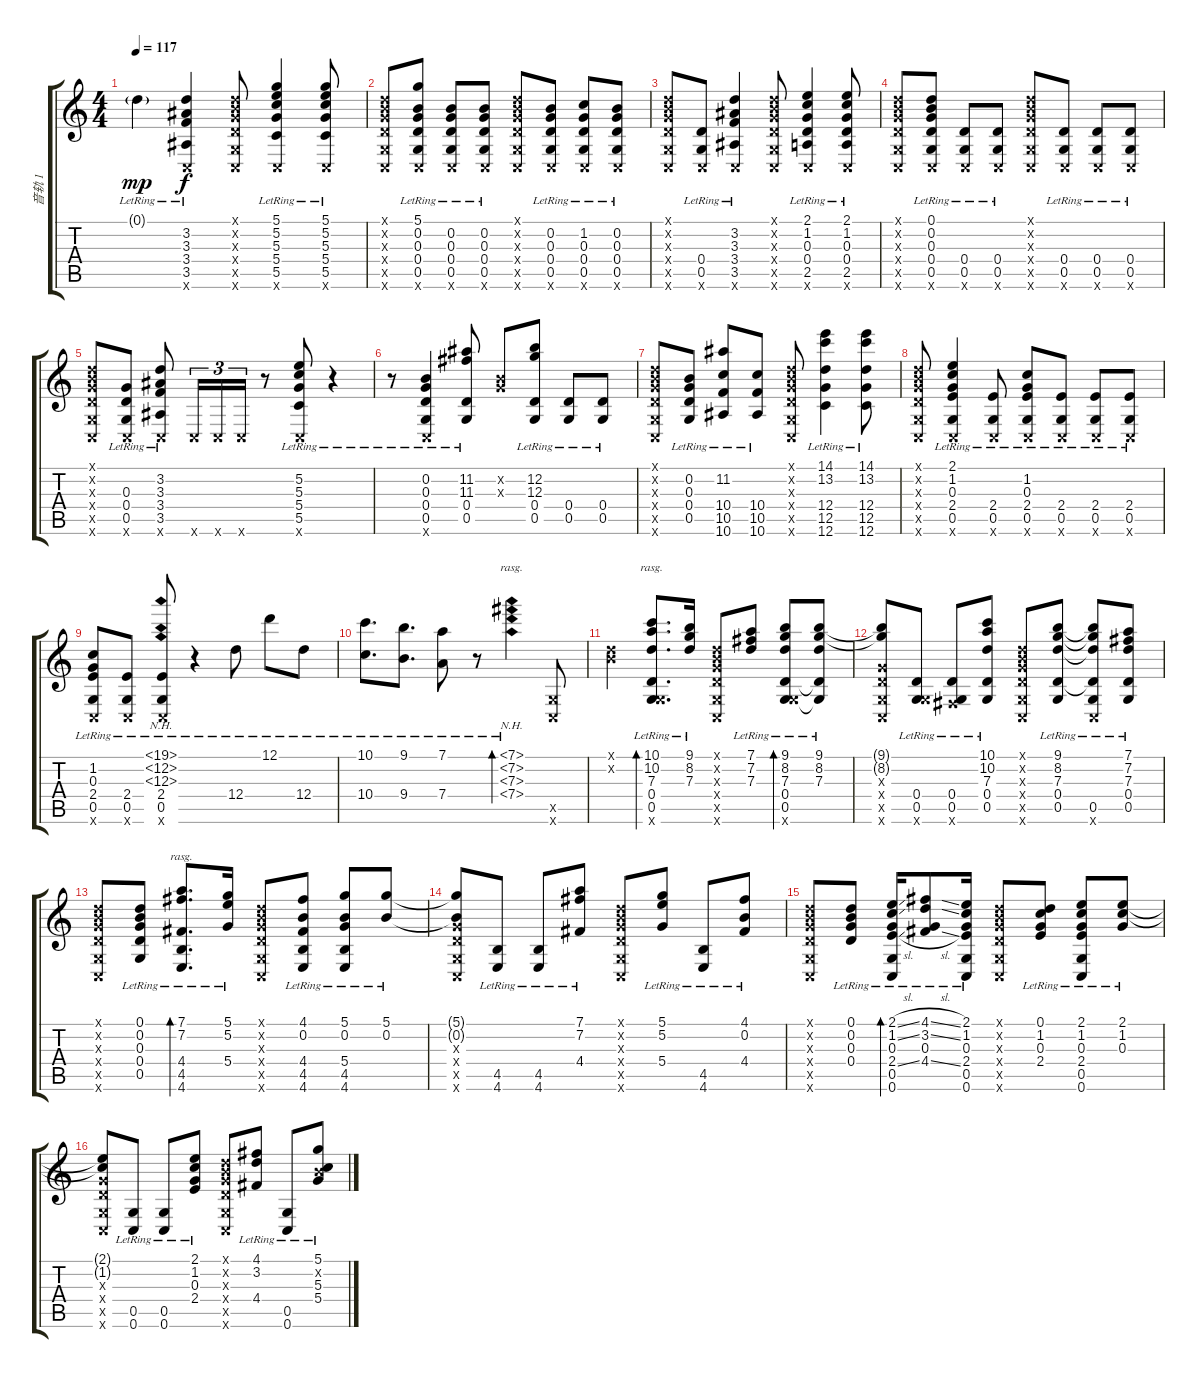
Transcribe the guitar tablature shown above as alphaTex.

\track ("音轨 1" "音轨 1") {instrument acousticguitarsteel}
\staff {score tabs}
\tuning (D4 B3 G3 D3 G2 C2) {hide}
\ts (4 4)
\tempo 117
\clef g2
\ks c
0.1{g lr}.4{dy mp} (3.2{lr} 3.3{lr} 3.4{lr} 3.5{lr} 0.6{x}).4{dy f} (0.1{x} 0.2{x} 0.3{x} 0.4{x} 0.5{x} 0.6{x}).8 (5.1{lr} 5.2{lr} 5.3{lr} 5.4{lr} 5.5{lr} 0.6{x}).4 (5.1{lr} 5.2{lr} 5.3{lr} 5.4{lr} 5.5{lr} 0.6{x}).8 |
(0.1{x} 0.2{x} 0.3{x} 0.4{x} 0.5{x} 0.6{x}).8 (5.1{lr} 0.2{lr} 0.3{lr} 0.4{lr} 0.5{lr} 0.6{x}).8 (0.2{lr} 0.3{lr} 0.4{lr} 0.5{lr} 0.6{x}).8 (0.2{lr} 0.3{lr} 0.4{lr} 0.5{lr} 0.6{x}).8 (0.1{x} 0.2{x} 0.3{x} 0.4{x} 0.5{x} 0.6{x}).8 (0.2{lr} 0.3{lr} 0.4{lr} 0.5{lr} 0.6{x}).8 (1.2{lr} 0.3{lr} 0.4{lr} 0.5{lr} 0.6{x}).8 (0.2{lr} 0.3{lr} 0.4{lr} 0.5{lr} 0.6{x}).8 |
(0.1{x} 0.2{x} 0.3{x} 0.4{x} 0.5{x} 0.6{x}).8 (0.4{lr} 0.5{lr} 0.6{x}).8 (3.2{lr} 3.3{lr} 3.4{lr} 3.5{lr} 0.6{x}).4 (0.1{x} 0.2{x} 0.3{x} 0.4{x} 0.5{x} 0.6{x}).8 (2.1{lr} 1.2{lr} 0.3{lr} 0.4{lr} 2.5{lr} 0.6{x}).4 (2.1{lr} 1.2{lr} 0.3{lr} 0.4{lr} 2.5{lr} 0.6{x}).8 |
(0.1{x} 0.2{x} 0.3{x} 0.4{x} 0.5{x} 0.6{x}).8 (0.1{lr} 0.2{lr} 0.3{lr} 0.4{lr} 0.5{lr} 0.6{x}).8 (0.4{lr} 0.5{lr} 0.6{x}).8 (0.4{lr} 0.5{lr} 0.6{x}).8 (0.1{x} 0.2{x} 0.3{x} 0.4{x} 0.5{x} 0.6{x}).8 (0.4{lr} 0.5{lr} 0.6{x}).8 (0.4{lr} 0.5{lr} 0.6{x}).8 (0.4{lr} 0.5{lr} 0.6{x}).8 |
(0.1{x} 0.2{x} 0.3{x} 0.4{x} 0.5{x} 0.6{x}).8 (0.3{lr} 0.4{lr} 0.5{lr} 0.6{x}).8 (3.2{lr} 3.3{lr} 3.4{lr} 3.5{lr} 0.6{x}).8 0.6{x}.16{tu (3 2)} 0.6{x}.16{tu (3 2)} 0.6{x}.16{tu (3 2)} r.8 (5.2{lr} 5.3{lr} 5.4{lr} 5.5{lr} 0.6{x}).8 r.4 |
r.8 (0.2{lr} 0.3{lr} 0.4{lr} 0.5{lr} 0.6{x}).4 (11.2{lr} 11.3{lr} 0.4{lr} 0.5{lr}).8 (0.2{x} 0.3{x}).8 (12.2{lr} 12.3{lr} 0.4{lr} 0.5{lr}).8 (0.4{lr} 0.5{lr}).8 (0.4{lr} 0.5{lr}).8 |
(0.1{x} 0.2{x} 0.3{x} 0.4{x} 0.5{x} 0.6{x}).8 (0.2{lr} 0.3{lr} 0.4{lr} 0.5{lr}).8 (11.2{lr} 10.4{lr} 10.5{lr} 10.6{lr}).8 (10.4{lr} 10.5{lr} 10.6{lr}).8 (0.1{x} 0.2{x} 0.3{x} 0.4{x} 0.5{x} 0.6{x}).8 (14.1{lr} 13.2{lr} 12.4{lr} 12.5{lr} 12.6{lr}).4 (14.1{lr} 13.2{lr} 12.4{lr} 12.5{lr} 12.6{lr}).8 |
(0.1{x} 0.2{x} 0.3{x} 0.4{x} 0.5{x} 0.6{x}).8 (2.1{lr} 1.2{lr} 0.3{lr} 2.4{lr} 0.5{lr} 0.6{x}).4 (2.4{lr} 0.5{lr} 0.6{x}).8 (1.2{lr} 0.3{lr} 2.4{lr} 0.5{lr} 0.6{x}).8 (2.4{lr} 0.5{lr} 0.6{x}).8 (2.4{lr} 0.5{lr} 0.6{x}).8 (2.4{lr} 0.5{lr} 0.6{x}).8 |
(1.2{lr} 0.3{lr} 2.4{lr} 0.5{lr} 0.6{x}).8 (2.4{lr} 0.5{lr} 0.6{x}).8 (19.1{nh lr} 1.2{nh lr} 0.3{nh lr} 2.4{lr} 0.5{lr} 0.6{x}).8 r.4 12.4{lr}.8 12.1{lr}.8 12.4{lr}.8 |
(10.1{lr} 10.4{lr}).8{d} (9.1{lr} 9.4{lr}).8{d} (7.1{lr} 7.4{lr}).8 r.8 (7.1{nh lr} 7.2{nh lr} 7.3{nh lr} 7.4{nh lr}).4{bd 480 rasg ii} (0.5{x} 0.6{x}).8 |
(0.1{x} 0.2{x}).4 (10.1{lr} 10.2{lr} 7.3{lr} 0.4{lr} 0.5{lr} 7.6{x}).8{d bd 120 rasg ii} (9.1{lr} 8.2{lr} 7.3{lr}).16 (0.1{x} 0.2{x} 0.3{x} 0.4{x} 0.5{x} 0.6{x}).8 (7.1{lr} 7.2{lr} 7.3{lr}).8 (9.1{lr} 8.2{lr} 7.3{lr} 0.4{lr} 0.5{lr} 7.6{x}).8{bd 30} (9.1{lr} 8.2{lr} 7.3{lr} 0.4{t} 0.5{t}).8 |
(9.1{t} 8.2{t} 0.3{x} 0.4{x} 0.5{x} 0.6{x}).8 (0.4{lr} 0.5{lr} 7.6{x}).8 (0.4{lr} 0.5{lr} 6.6{x}).8 (10.1{lr} 10.2{lr} 7.3{lr} 0.4{lr} 0.5{lr}).8 (0.1{x} 0.2{x} 0.3{x} 0.4{x} 0.5{x} 0.6{x}).8 (9.1{lr} 8.2{lr} 7.3{lr} 0.4{lr} 0.5{lr}).8 (9.1{t} 8.2{t} 7.3{t} 0.4{t} 0.5{lr} 0.6{x}).8 (7.1{lr} 7.2{lr} 7.3{lr} 0.4{lr} 0.5{lr}).8 |
(0.1{x} 0.2{x} 0.3{x} 0.4{x} 0.5{x} 0.6{x}).8 (0.1{lr} 0.2{lr} 0.3{lr} 0.4{lr} 0.5{lr}).8 (7.1{lr} 7.2{lr} 4.4{lr} 4.5{lr} 4.6{lr}).8{d bd 60 rasg ii} (5.1{lr} 5.2{lr} 5.4{lr}).16 (0.1{x} 0.2{x} 0.3{x} 0.4{x} 0.5{x} 0.6{x}).8 (4.1{lr} 0.2{lr} 4.4{lr} 4.5{lr} 4.6{lr}).8 (5.1{lr} 0.2{lr} 5.4{lr} 4.5{lr} 4.6{lr}).8 (5.1{lr} 0.2{lr}).8 |
(5.1{t} 0.2{t} 0.3{x} 0.4{x} 0.5{x} 0.6{x}).8 (4.5{lr} 4.6{lr}).8 (4.5{lr} 4.6{lr}).8 (7.1{lr} 7.2{lr} 4.4{lr}).8 (0.1{x} 0.2{x} 0.3{x} 0.4{x} 0.5{x} 0.6{x}).8 (5.1{lr} 5.2{lr} 5.4{lr}).8 (4.5{lr} 4.6{lr}).8 (4.1{lr} 0.2{lr} 4.4{lr}).8 |
(0.1{x} 0.2{x} 0.3{x} 0.4{x} 0.5{x} 0.6{x}).8 (0.1{lr} 0.2{lr} 0.3{lr} 0.4{lr}).8 (2.1{sl lr} 1.2{sl lr} 0.3{lr} 2.4{sl lr} 0.5{lr} 0.6{lr}).16{bd 60} (4.1{sl lr} 3.2{sl lr} 0.3{lr} 4.4{sl lr}).8 (2.1{lr} 1.2{lr} 0.3{lr} 2.4{lr} 0.5{lr} 0.6{lr}).16 (0.1{x} 0.2{x} 0.3{x} 0.4{x} 0.5{x} 0.6{x}).8 (0.1{lr} 1.2{lr} 0.3{lr} 2.4{lr}).8 (2.1{lr} 1.2{lr} 0.3{lr} 2.4{lr} 0.5{lr} 0.6{lr}).8 (2.1{lr} 1.2{lr} 0.3{lr}).8 |
(2.1{t} 1.2{t} 0.3{x} 0.4{x} 0.5{x} 0.6{x}).8 (0.5{lr} 0.6{lr}).8 (0.5{lr} 0.6{lr}).8 (2.1{lr} 1.2{lr} 0.3{lr} 2.4{lr}).8 (0.1{x} 0.2{x} 0.3{x} 0.4{x} 0.5{x} 0.6{x}).8 (4.1{lr} 3.2{lr} 4.4{lr}).8 (0.5{lr} 0.6{lr}).8 (5.1{lr} 0.2{x} 5.3{lr} 5.4{lr}).8
